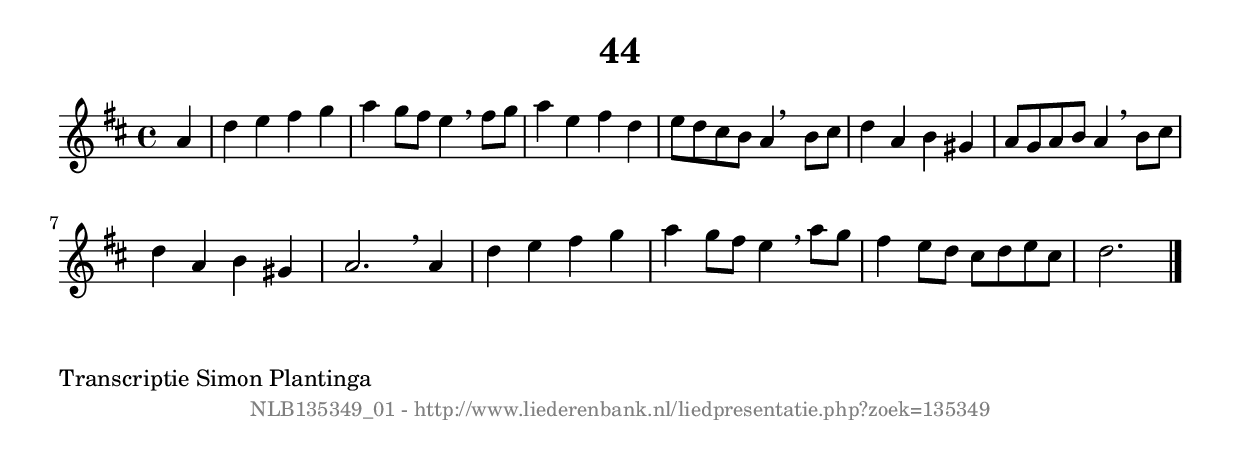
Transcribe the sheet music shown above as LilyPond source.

%
% produced by wce2krn 1.64 (7 June 2014)
%
\version"2.16"
#(append! paper-alist '(("long" . (cons (* 210 mm) (* 2000 mm)))))
#(set-default-paper-size "long")
sb = {\breathe}
mBreak = {\breathe }
bBreak = {\breathe }
x = {\once\override NoteHead #'style = #'cross }
gl=\glissando
itime={\override Staff.TimeSignature #'stencil = ##f }
ficta = {\once\set suggestAccidentals = ##t}
fine = {\once\override Score.RehearsalMark #'self-alignment-X = #1 \mark \markup {\italic{Fine}}}
dc = {\once\override Score.RehearsalMark #'self-alignment-X = #1 \mark \markup {\italic{D.C.}}}
dcf = {\once\override Score.RehearsalMark #'self-alignment-X = #1 \mark \markup {\italic{D.C. al Fine}}}
dcc = {\once\override Score.RehearsalMark #'self-alignment-X = #1 \mark \markup {\italic{D.C. al Coda}}}
ds = {\once\override Score.RehearsalMark #'self-alignment-X = #1 \mark \markup {\italic{D.S.}}}
dsf = {\once\override Score.RehearsalMark #'self-alignment-X = #1 \mark \markup {\italic{D.S. al Fine}}}
dsc = {\once\override Score.RehearsalMark #'self-alignment-X = #1 \mark \markup {\italic{D.S. al Coda}}}
pv = {\set Score.repeatCommands = #'((volta "1"))}
sv = {\set Score.repeatCommands = #'((volta "2"))}
tv = {\set Score.repeatCommands = #'((volta "3"))}
qv = {\set Score.repeatCommands = #'((volta "4"))}
xv = {\set Score.repeatCommands = #'((volta #f))}
\header{ tagline = ""
title = "44"
}
\score {{
\key d \major
\relative g'
{
\set melismaBusyProperties = #'()
\partial 32*8
\time 4/4
\tempo 4=120
\override Score.MetronomeMark #'transparent = ##t
\override Score.RehearsalMark #'break-visibility = #(vector #t #t #f)
a4 | d4 e4 fis4 g4 | a4 g8 fis8 e4 \sb fis8 g8 | a4 e4 fis4 d4 | e8 d8 cis8 b8 a4 \bar ":|:" \bBreak
b8 cis8 | d4 a4 b4 gis4 | a8 g8 a8 b8 a4 \sb b8 cis8 | d4 a4 b4 gis4 | a2. \mBreak
a4 | d4 e4 fis4 g4 | a4 g8 fis8 e4 \sb a8 g8 | fis4 e8 d8 cis8 d8 e8 cis8 | d2. \bar "|."
 }}
 \midi { }
 \layout {
            indent = 0.0\cm
}
}
\markup { \wordwrap-string #" 
Transcriptie Simon Plantinga
"}
\markup { \vspace #0 } \markup { \with-color #grey \fill-line { \center-column { \smaller "NLB135349_01 - http://www.liederenbank.nl/liedpresentatie.php?zoek=135349" } } }
